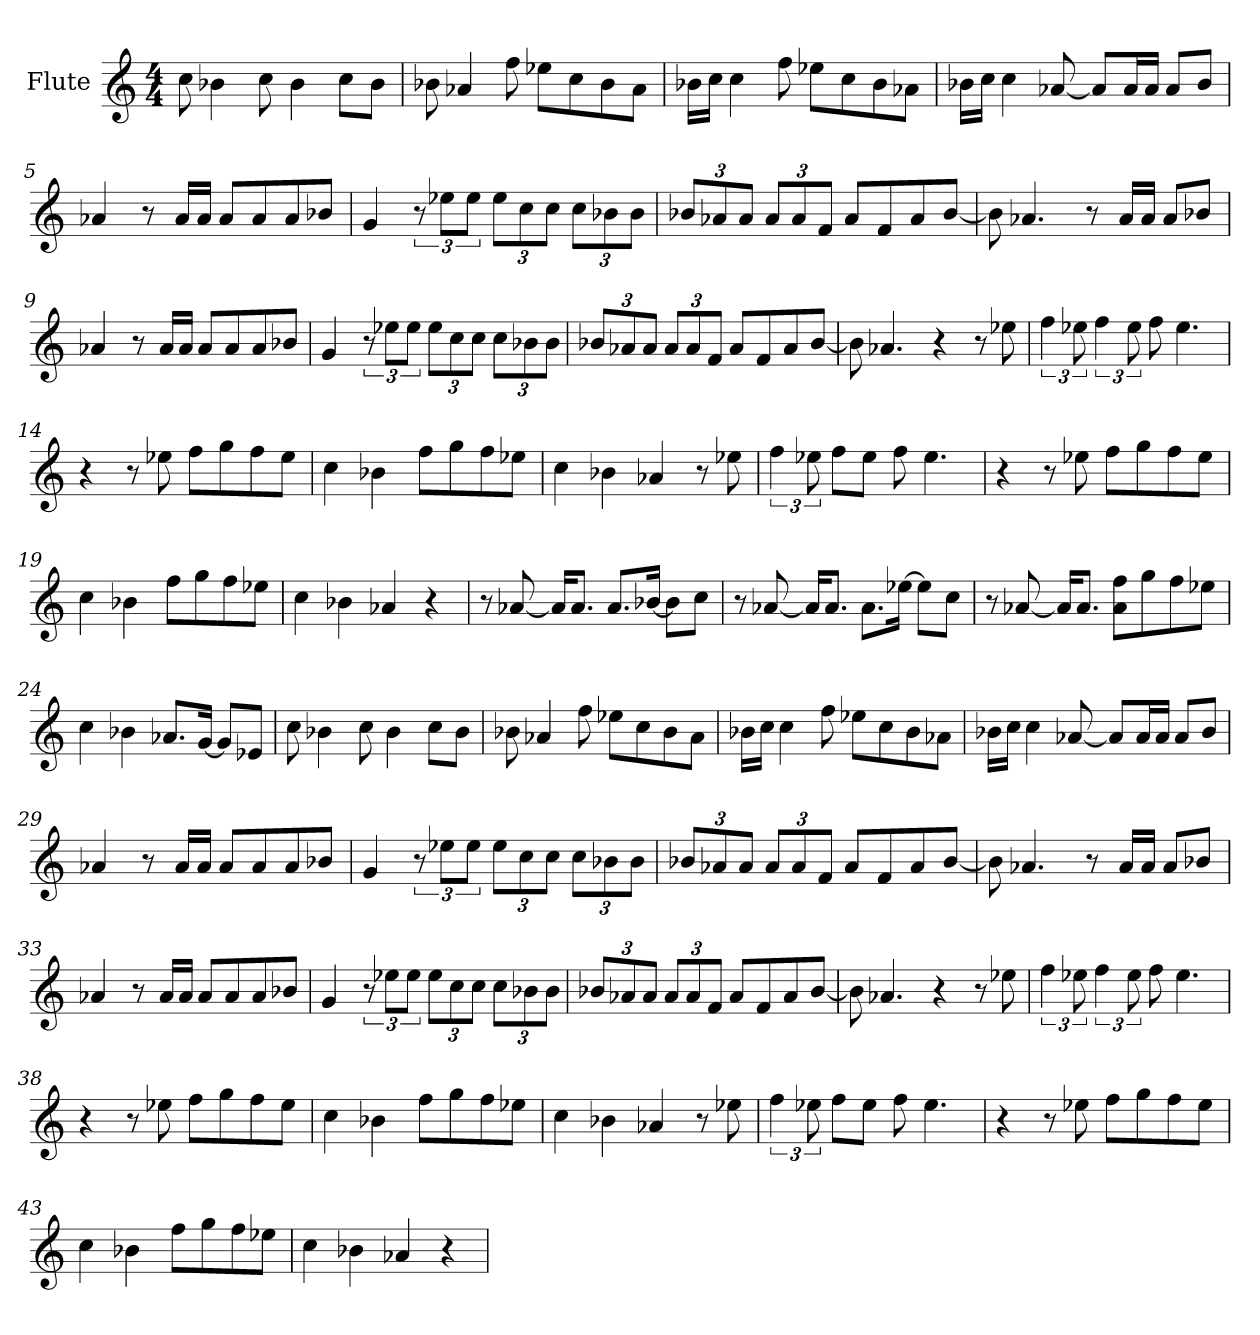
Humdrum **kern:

**kern
*part1
*staff1
*I"Flute
*I'Fl.
*clefG2
*k[]
*M4/4
*MM100
=1
8cc\
4b-X\
8cc\
4b-\
8cc\L
8b-\J
=2
8b-X\
4a-X/
8ff\
8ee-X\L
8cc\
8b-\
8a-\J
=3
16b-X\LL
16cc\JJ
4cc\
8ff\
8ee-X\L
8cc\
8b-\
8a-X\J
=4
16b-X\LL
16cc\JJ
4cc\
[8a-X/
8a-/L]
16a-/L
16a-/JJ
8a-/L
8b-/J
=5
4a-X/
8r
16a-/LL
16a-/JJ
8a-/L
8a-/
8a-/
8b-X/J
!!LO:LB:g=z
=6
4g/
12r
12ee-X\L
12ee-\J
*Xbrackettup
12ee-\L
12cc\
12cc\J
12cc\L
12b-X\
12b-\J
=7
12b-X/L
12a-X/
12a-/J
12a-/L
12a-/
12f/J
8a-/L
8f/
8a-/
[8b-/J
=8
8b-\]
4.a-X/
8r
16a-/LL
16a-/JJ
8a-/L
8b-X/J
=9
4a-X/
8r
16a-/LL
16a-/JJ
8a-/L
8a-/
8a-/
8b-X/J
!!LO:LB:g=z
=10
4g/
*brackettup
12r
12ee-X\L
12ee-\J
*Xbrackettup
12ee-\L
12cc\
12cc\J
12cc\L
12b-X\
12b-\J
=11
12b-X/L
12a-X/
12a-/J
12a-/L
12a-/
12f/J
8a-/L
8f/
8a-/
[8b-/J
=12
8b-\]
4.a-X/
4r
8r
8ee-X\
=13
*brackettup
6ff\
12ee-X\
6ff\
12ee-\
8ff\
4.ee-\
=14
4r
8r
8ee-X\
8ff\L
8gg\
8ff\
8ee-\J
!!LO:LB:g=z
=15
4cc\
4b-X\
8ff\L
8gg\
8ff\
8ee-X\J
=16
4cc\
4b-X\
4a-X/
8r
8ee-X\
=17
6ff\
12ee-X\
8ff\L
8ee-\J
8ff\
4.ee-\
=18
4r
8r
8ee-X\
8ff\L
8gg\
8ff\
8ee-\J
=19
4cc\
4b-X\
8ff\L
8gg\
8ff\
8ee-X\J
=20
4cc\
4b-X\
4a-X/
4r
!!LO:LB:g=z
=21
8r
[8a-X/
16a-/KL]
8.a-/J
8.a-/L
[16b-X/Jk
8b-\L]
8cc\J
=22
8r
[8a-X/
16a-/KL]
8.a-/J
8.a-\L
[16ee-X\Jk
8ee-\L]
8cc\J
=23
8r
[8a-X/
16a-/KL]
8.a-/J
8a-\ 8ff\L
8gg\
8ff\
8ee-X\J
=24
4cc\
4b-X\
8.a-X/L
[16g/Jk
8g/L]
8e-X/J
!!LO:LB:g=z
=25
8cc\
4b-X\
8cc\
4b-\
8cc\L
8b-\J
=26
8b-X\
4a-X/
8ff\
8ee-X\L
8cc\
8b-\
8a-\J
=27
16b-X\LL
16cc\JJ
4cc\
8ff\
8ee-X\L
8cc\
8b-\
8a-X\J
=28
16b-X\LL
16cc\JJ
4cc\
[8a-X/
8a-/L]
16a-/L
16a-/JJ
8a-/L
8b-/J
=29
4a-X/
8r
16a-/LL
16a-/JJ
8a-/L
8a-/
8a-/
8b-X/J
!!LO:LB:g=z
=30
4g/
12r
12ee-X\L
12ee-\J
*Xbrackettup
12ee-\L
12cc\
12cc\J
12cc\L
12b-X\
12b-\J
=31
12b-X/L
12a-X/
12a-/J
12a-/L
12a-/
12f/J
8a-/L
8f/
8a-/
[8b-/J
=32
8b-\]
4.a-X/
8r
16a-/LL
16a-/JJ
8a-/L
8b-X/J
=33
4a-X/
8r
16a-/LL
16a-/JJ
8a-/L
8a-/
8a-/
8b-X/J
!!LO:LB:g=z
=34
4g/
*brackettup
12r
12ee-X\L
12ee-\J
*Xbrackettup
12ee-\L
12cc\
12cc\J
12cc\L
12b-X\
12b-\J
=35
12b-X/L
12a-X/
12a-/J
12a-/L
12a-/
12f/J
8a-/L
8f/
8a-/
[8b-/J
=36
8b-\]
4.a-X/
4r
8r
8ee-X\
=37
*brackettup
6ff\
12ee-X\
6ff\
12ee-\
8ff\
4.ee-\
=38
4r
8r
8ee-X\
8ff\L
8gg\
8ff\
8ee-\J
!!LO:LB:g=z
=39
4cc\
4b-X\
8ff\L
8gg\
8ff\
8ee-X\J
=40
4cc\
4b-X\
4a-X/
8r
8ee-X\
=41
6ff\
12ee-X\
8ff\L
8ee-\J
8ff\
4.ee-\
=42
4r
8r
8ee-X\
8ff\L
8gg\
8ff\
8ee-\J
=43
4cc\
4b-X\
8ff\L
8gg\
8ff\
8ee-X\J
=44
4cc\
4b-X\
4a-X/
4r
=
*-
